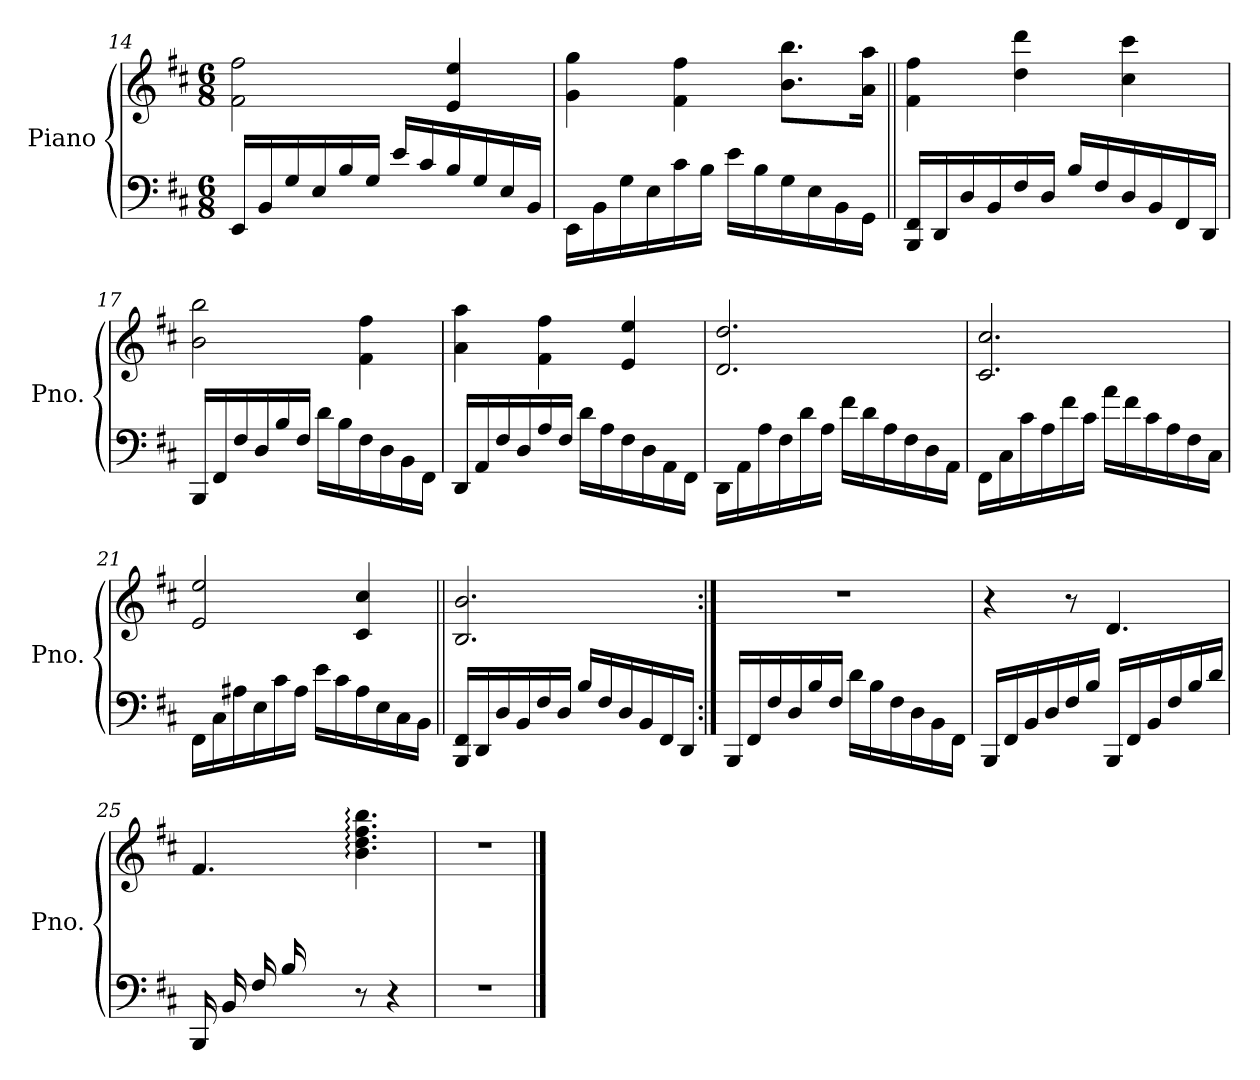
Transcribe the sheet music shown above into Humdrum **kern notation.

**kern	**kern
*part1	*part1
*staff2	*staff1
*I"Piano	*
*I'Pno.	*
!!LO:LB:g=z
*clefF4	*clefG2
*k[f#c#]	*k[f#c#]
*M6/8	*M6/8
=14	=14
16EE/LL	2f#\ 2ff#\
16BB/	.
16G/	.
16E/	.
16B/	.
16G/JJ	.
16e/LL	.
16c#/	.
16B/	4e/ 4ee/
16G/	.
16E/	.
16BB/JJ	.
=15	=15
16EE\LL	4g\ 4gg\
16BB\	.
16G\	.
16E\	.
16c#\	4f#\ 4ff#\
16B\JJ	.
16e\LL	.
16B\	.
16G\	8.b\ 8.bb\L
16E\	.
16BB\	.
16GG\JJ	16a\ 16aa\Jk
=16||	=16||
16BBB/ 16FF#/LL	4f#\ 4ff#\
16DD/	.
16D/	.
16BB/	.
16F#/	4dd\ 4ddd\
16D/JJ	.
16B/LL	.
16F#/	.
16D/	4cc#\ 4ccc#\
16BB/	.
16FF#/	.
16DD/JJ	.
=17	=17
16BBB/LL	2b\ 2bb\
16FF#/	.
16F#/	.
16D/	.
16B/	.
16F#/JJ	.
16d\LL	.
16B\	.
16F#\	4f#\ 4ff#\
16D\	.
16BB\	.
16FF#\JJ	.
!!LO:LB:g=z
=18	=18
16DD/LL	4a\ 4aa\
16AA/	.
16F#/	.
16D/	.
16A/	4f#\ 4ff#\
16F#/JJ	.
16d\LL	.
16A\	.
16F#\	4e/ 4ee/
16D\	.
16AA\	.
16FF#\JJ	.
=19	=19
16DD\LL	2.d/ 2.dd/
16AA\	.
16A\	.
16F#\	.
16d\	.
16A\JJ	.
16f#\LL	.
16d\	.
16A\	.
16F#\	.
16D\	.
16AA\JJ	.
=20	=20
16FF#\LL	2.c#/ 2.cc#/
16C#\	.
16c#\	.
16A\	.
16f#\	.
16c#\JJ	.
16a\LL	.
16f#\	.
16c#\	.
16A\	.
16F#\	.
16C#\JJ	.
=21	=21
16FF#\LL	2e/ 2ee/
16C#\	.
16A#X\	.
16E\	.
16c#\	.
16A#\JJ	.
16e\LL	.
16c#\	.
16A#\	4c#/ 4cc#/
16E\	.
16C#\	.
16BB\JJ	.
!!LO:LB:g=z
=22||	=22||
16BBB/ 16FF#/LL	2.B/ 2.b/
16DD/	.
16D/	.
16BB/	.
16F#/	.
16D/JJ	.
16B/LL	.
16F#/	.
16D/	.
16BB/	.
16FF#/	.
16DD/JJ	.
=23:|!	=23:|!
16BBB/LL	2.r
16FF#/	.
16F#/	.
16D/	.
16B/	.
16F#/JJ	.
16d\LL	.
16B\	.
16F#\	.
16D\	.
16BB\	.
16FF#\JJ	.
=24	=24
16BBB/LL	4r
16FF#/	.
16BB/	.
16D/	.
16F#/	8r
16B/JJ	.
16BBB/LL	4.d/
16FF#/	.
16BB/	.
16F#/	.
16B/	.
16d/JJ	.
=25	=25
*	*^
16BBB/LL	4.f#/	4ryy
16BB/	.	.
16F#/	.	.
16B/	.	.
8ryy	.	16d\
.	.	16f#\JJ
8r	4.b\: 4.dd\: 4.ff#\: 4.bb\:	4.ryy
4r	.	.
*	*v	*v
=26	=26
2.r	2.r
==	==
*-	*-
